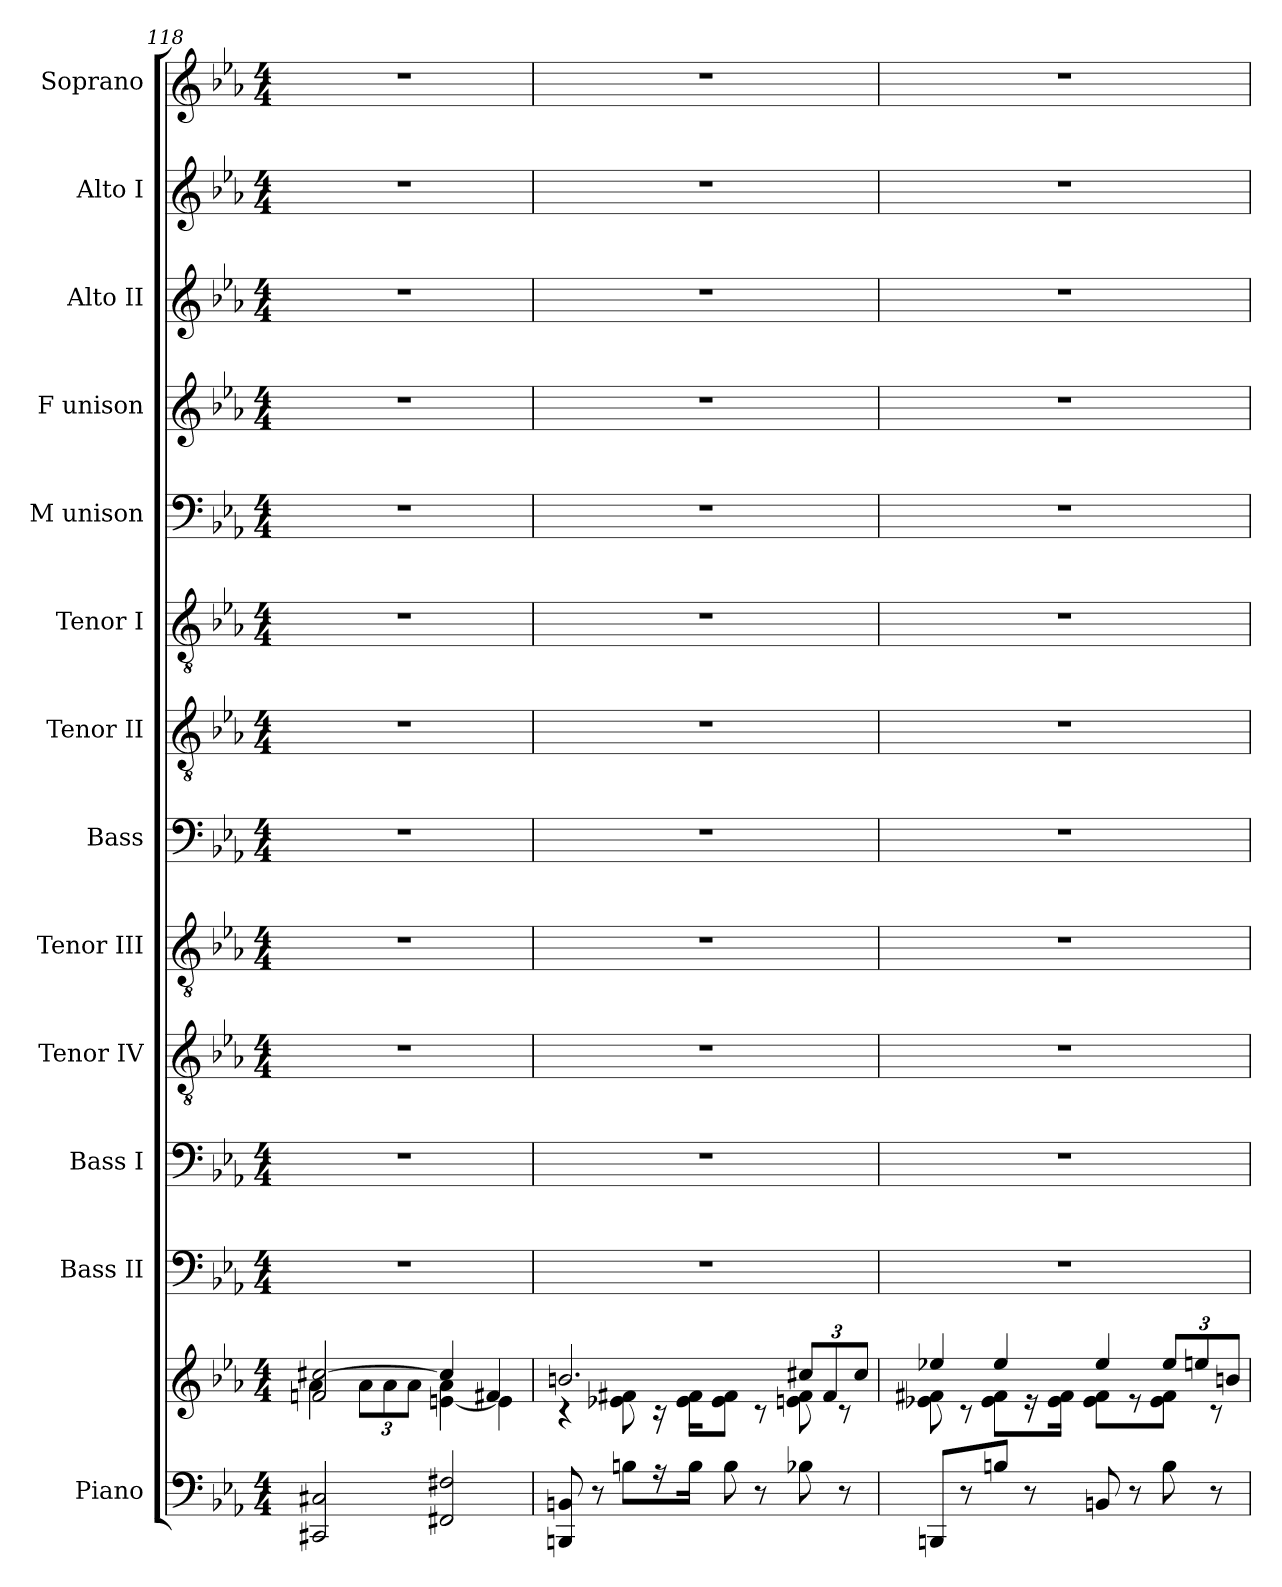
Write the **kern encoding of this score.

**kern	**kern	**kern	**kern	**kern	**kern	**kern	**kern	**kern	**kern	**kern	**kern	**kern	**kern
*part13	*part13	*part12	*part11	*part10	*part9	*part8	*part7	*part6	*part5	*part4	*part3	*part2	*part1
*staff14	*staff13	*staff12	*staff11	*staff10	*staff9	*staff8	*staff7	*staff6	*staff5	*staff4	*staff3	*staff2	*staff1
*I"Piano	*	*I"Bass II	*I"Bass I	*I"Tenor IV	*I"Tenor III	*I"Bass	*I"Tenor II	*I"Tenor I	*I"M unison	*I"F unison	*I"Alto II	*I"Alto I	*I"Soprano
*	*	*I'B.II	*I'B.I	*I'T.IV	*I'T.III	*I'B.	*I'T.II	*I'T.I	*I'M.u.	*I'F.u.	*I'A.II	*I'A.I	*I'S.
*clefF4	*clefG2	*clefF4	*clefF4	*clefGv2	*clefGv2	*clefF4	*clefGv2	*clefGv2	*clefF4	*clefG2	*clefG2	*clefG2	*clefG2
*k[b-e-a-]	*k[b-e-a-]	*k[b-e-a-]	*k[b-e-a-]	*k[b-e-a-]	*k[b-e-a-]	*k[b-e-a-]	*k[b-e-a-]	*k[b-e-a-]	*k[b-e-a-]	*k[b-e-a-]	*k[b-e-a-]	*k[b-e-a-]	*k[b-e-a-]
*M4/4	*M4/4	*M4/4	*M4/4	*M4/4	*M4/4	*M4/4	*M4/4	*M4/4	*M4/4	*M4/4	*M4/4	*M4/4	*M4/4
=118	=118	=118	=118	=118	=118	=118	=118	=118	=118	=118	=118	=118	=118
*	*^	*	*	*	*	*	*	*	*	*	*	*	*
2CC#X/ 2C#X/	2fn/ [2cc#X/	4a-\	1r	1r	1r	1r	1r	1r	1r	1r	1r	1r	1r	1r
*	*	*Xbrackettup	*	*	*	*	*	*	*	*	*	*	*	*
.	.	12a-\L	.	.	.	.	.	.	.	.	.	.	.	.
.	.	12a-\	.	.	.	.	.	.	.	.	.	.	.	.
.	.	12a-\J	.	.	.	.	.	.	.	.	.	.	.	.
2FF#X/ 2F#X/	4cc#/]	[4en\ 4a-\	.	.	.	.	.	.	.	.	.	.	.	.
.	4f#X/	4e\]	.	.	.	.	.	.	.	.	.	.	.	.
=119	=119	=119	=119	=119	=119	=119	=119	=119	=119	=119	=119	=119	=119	=119
8BBBn/ 8BBn/	2.bn/	4rc	1r	1r	1r	1r	1r	1r	1r	1r	1r	1r	1r	1r
8r	.	.	.	.	.	.	.	.	.	.	.	.	.	.
8Bn\L	.	8e-X\ 8f#X\	.	.	.	.	.	.	.	.	.	.	.	.
16r	.	16rc	.	.	.	.	.	.	.	.	.	.	.	.
16B\Jk	.	16e-\ 16f#\KL	.	.	.	.	.	.	.	.	.	.	.	.
8B\	.	8e-\ 8f#\J	.	.	.	.	.	.	.	.	.	.	.	.
8r	.	8rc	.	.	.	.	.	.	.	.	.	.	.	.
8B-X\	12cc#X/L	8en\ 8f#\	.	.	.	.	.	.	.	.	.	.	.	.
.	12f#/	.	.	.	.	.	.	.	.	.	.	.	.	.
8r	.	8rc	.	.	.	.	.	.	.	.	.	.	.	.
.	12cc#/J	.	.	.	.	.	.	.	.	.	.	.	.	.
!!LO:LB:g=z
=120	=120	=120	=120	=120	=120	=120	=120	=120	=120	=120	=120	=120	=120	=120
8BBBn/L	4ee-X/	8e-X\ 8f#X\	1r	1r	1r	1r	1r	1r	1r	1r	1r	1r	1r	1r
8r	.	8rc	.	.	.	.	.	.	.	.	.	.	.	.
8Bn/J	4ee-/	8e-\ 8f#\L	.	.	.	.	.	.	.	.	.	.	.	.
8r	.	16r	.	.	.	.	.	.	.	.	.	.	.	.
.	.	16e-\ 16f#\Jk	.	.	.	.	.	.	.	.	.	.	.	.
8BBn/	4ee-/	8e-\ 8f#\L	.	.	.	.	.	.	.	.	.	.	.	.
8r	.	8r	.	.	.	.	.	.	.	.	.	.	.	.
8B\	12ee-/L	8e-\ 8f#\J	.	.	.	.	.	.	.	.	.	.	.	.
.	12een/	.	.	.	.	.	.	.	.	.	.	.	.	.
8r	.	8rc	.	.	.	.	.	.	.	.	.	.	.	.
.	12bn/J	.	.	.	.	.	.	.	.	.	.	.	.	.
*	*v	*v	*	*	*	*	*	*	*	*	*	*	*	*
=	=	=	=	=	=	=	=	=	=	=	=	=	=
*-	*-	*-	*-	*-	*-	*-	*-	*-	*-	*-	*-	*-	*-
